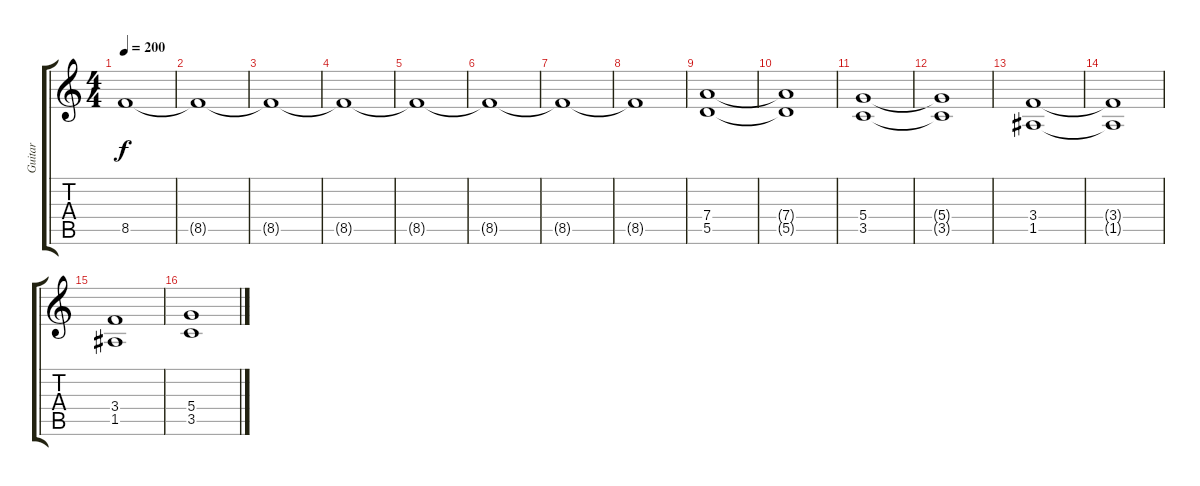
\track ("Guitar" "Guitar") {instrument distortionguitar}
\staff {score tabs}
\tuning (E4 B3 G3 D3 A2 D2) {hide}
\ts (4 4)
\tempo 200
\clef g2
\ks c
8.5{t}.1{dy f} |
8.5{t}.1 |
8.5{t}.1 |
8.5{t}.1 |
8.5{t}.1 |
8.5{t}.1 |
8.5{t}.1 |
8.5{t}.1 |
(7.4 5.5).1 |
(7.4{t} 5.5{t}).1 |
(5.4 3.5).1 |
(5.4{t} 3.5{t}).1 |
(3.4 1.5).1 |
(3.4{t} 1.5{t}).1 |
(3.4 1.5).1 |
(5.4 3.5).1
